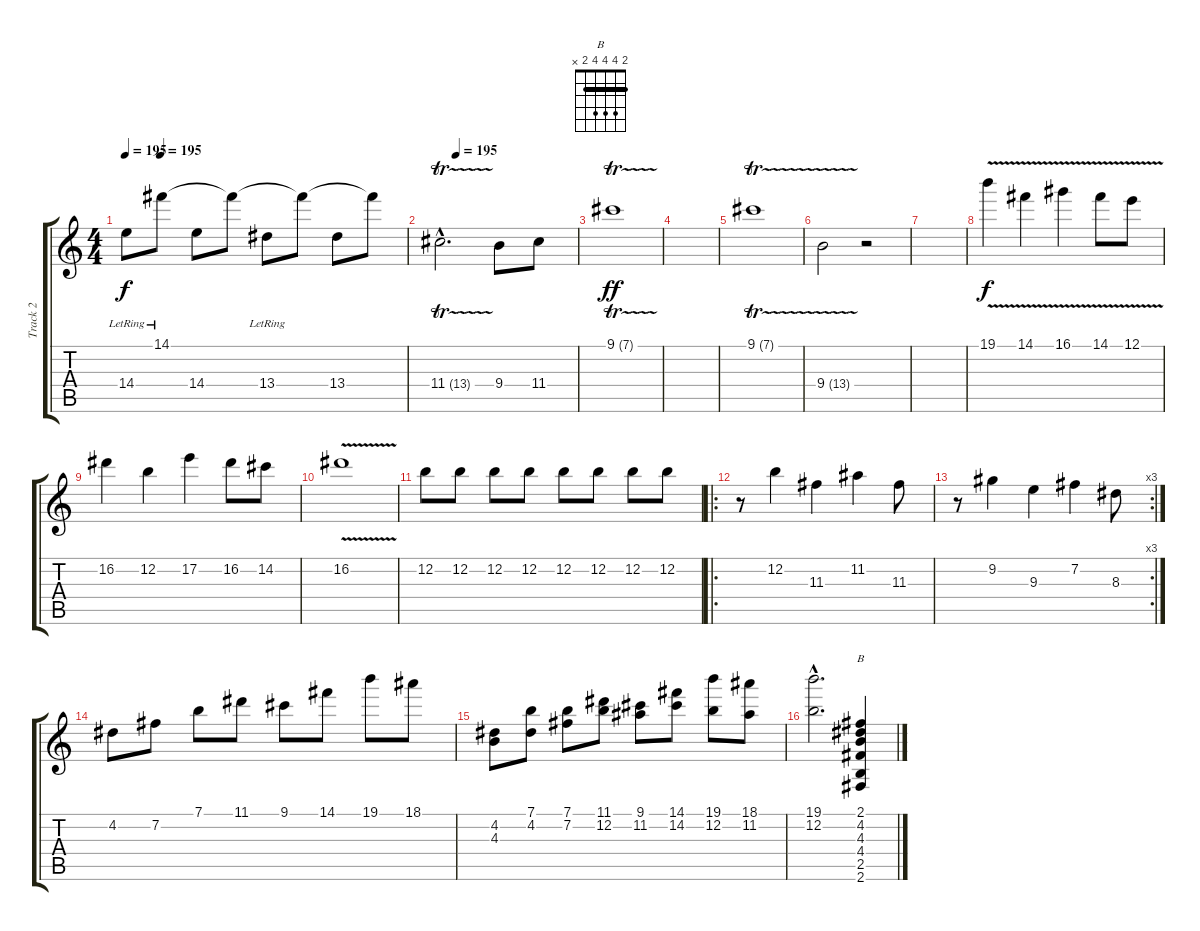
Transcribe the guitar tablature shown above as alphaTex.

\track ("Track 2" "Track 2") {instrument distortionguitar}
\staff {score tabs}
\tuning (E4 B3 G3 D3 A2 E2) {hide}
\chord ("B" 2 4 4 4 2 x) {barre 2}
\ts (4 4)
\tempo 195
\tempo (195 0.125)
\clef g2
\ks c
14.4{lr}.8{dy f} 14.1{lr}.8 14.4.8 14.1{t}.8 13.4{lr}.8 14.1{t}.8 13.4.8 14.1{t}.8 |
\tempo (195 0.125)
11.4{tr (13 16) hac}.2{d} 9.4.8 11.4.8 |
9.1{tr (7 16)}.1{dy ff} |
|
9.1{tr (7 16)}.1 |
9.4{tr (13 16)}.2 r.2 |
|
19.1{v}.4{dy f} 14.1{v}.4 16.1{v}.4 14.1{v}.8 12.1{v}.8 |
16.2.4 12.2.4 17.2.4 16.2.8 14.2.8 |
16.2{v}.1 |
12.2.8 12.2.8 12.2.8 12.2.8 12.2.8 12.2.8 12.2.8 12.2.8 |
\ro
r.8 12.2.4 11.3.4 11.2.4 11.3.8 |
\rc 3
r.8 9.2.4 9.3.4 7.2.4 8.3.8 |
4.2.8 7.2.8 7.1.8 11.1.8 9.1.8 14.1.8 19.1.8 18.1.8 |
(4.2 4.3).8 (7.1 4.2).8 (7.1 7.2).8 (11.1 12.2).8 (9.1 11.2).8 (14.1 14.2).8 (19.1 12.2).8 (18.1 11.2).8 |
(19.1{hac} 12.2{hac}).2{d} (2.1 4.2 4.3 4.4 2.5 2.6).4{ch "B"}
